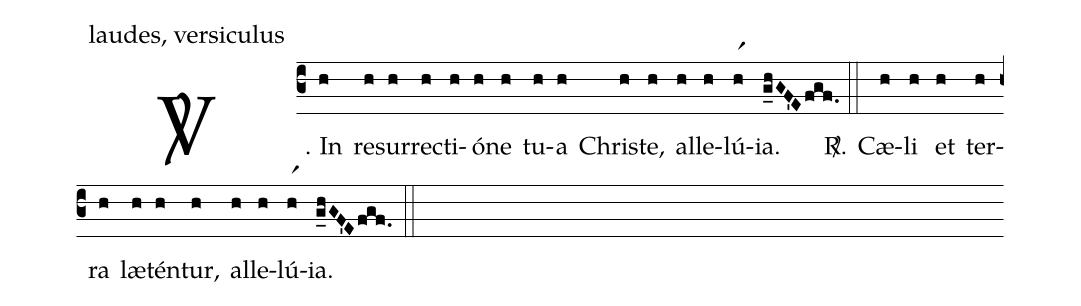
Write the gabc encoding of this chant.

office-part: laudes, versiculus;
%%
(c3)
<sp>V/</sp>. In(h) re(h)sur(h)rec(h)ti(h)ó(h)ne(h) tu(h)a(h) Chris(h)te,(h) al(h)le(h)lú(hr1)ia.(g_hGF'Efgf.) <sp>R/</sp>.(::)
Cæ(h)li(h) et(h) ter(h)ra(h) læ(h)tén(h)tur,(h) al(h)le(h)lú(hr1)ia.(g_hGF'Efgf.) (::)
